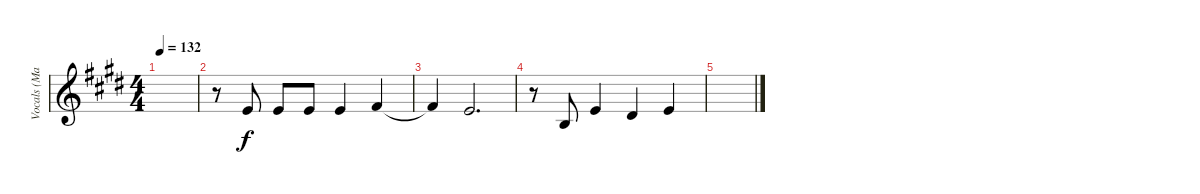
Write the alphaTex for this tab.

\track ("Vocals (Matt Skiba)" "Vocals (Ma") {instrument lead5charang}
\staff {score}
\tuning (E4 B3 G3 D3 A2 E2) {hide}
\ts (4 4)
\tempo 132
\clef g2
\ks c#minor
|
r.8 0.1.8 0.1.8 0.1.8 0.1.4 2.1.4 |
2.1{t}.4 0.1.2{d} |
r.8 0.2.8 5.2.4 4.2.4 0.1.4 |
\ks e
